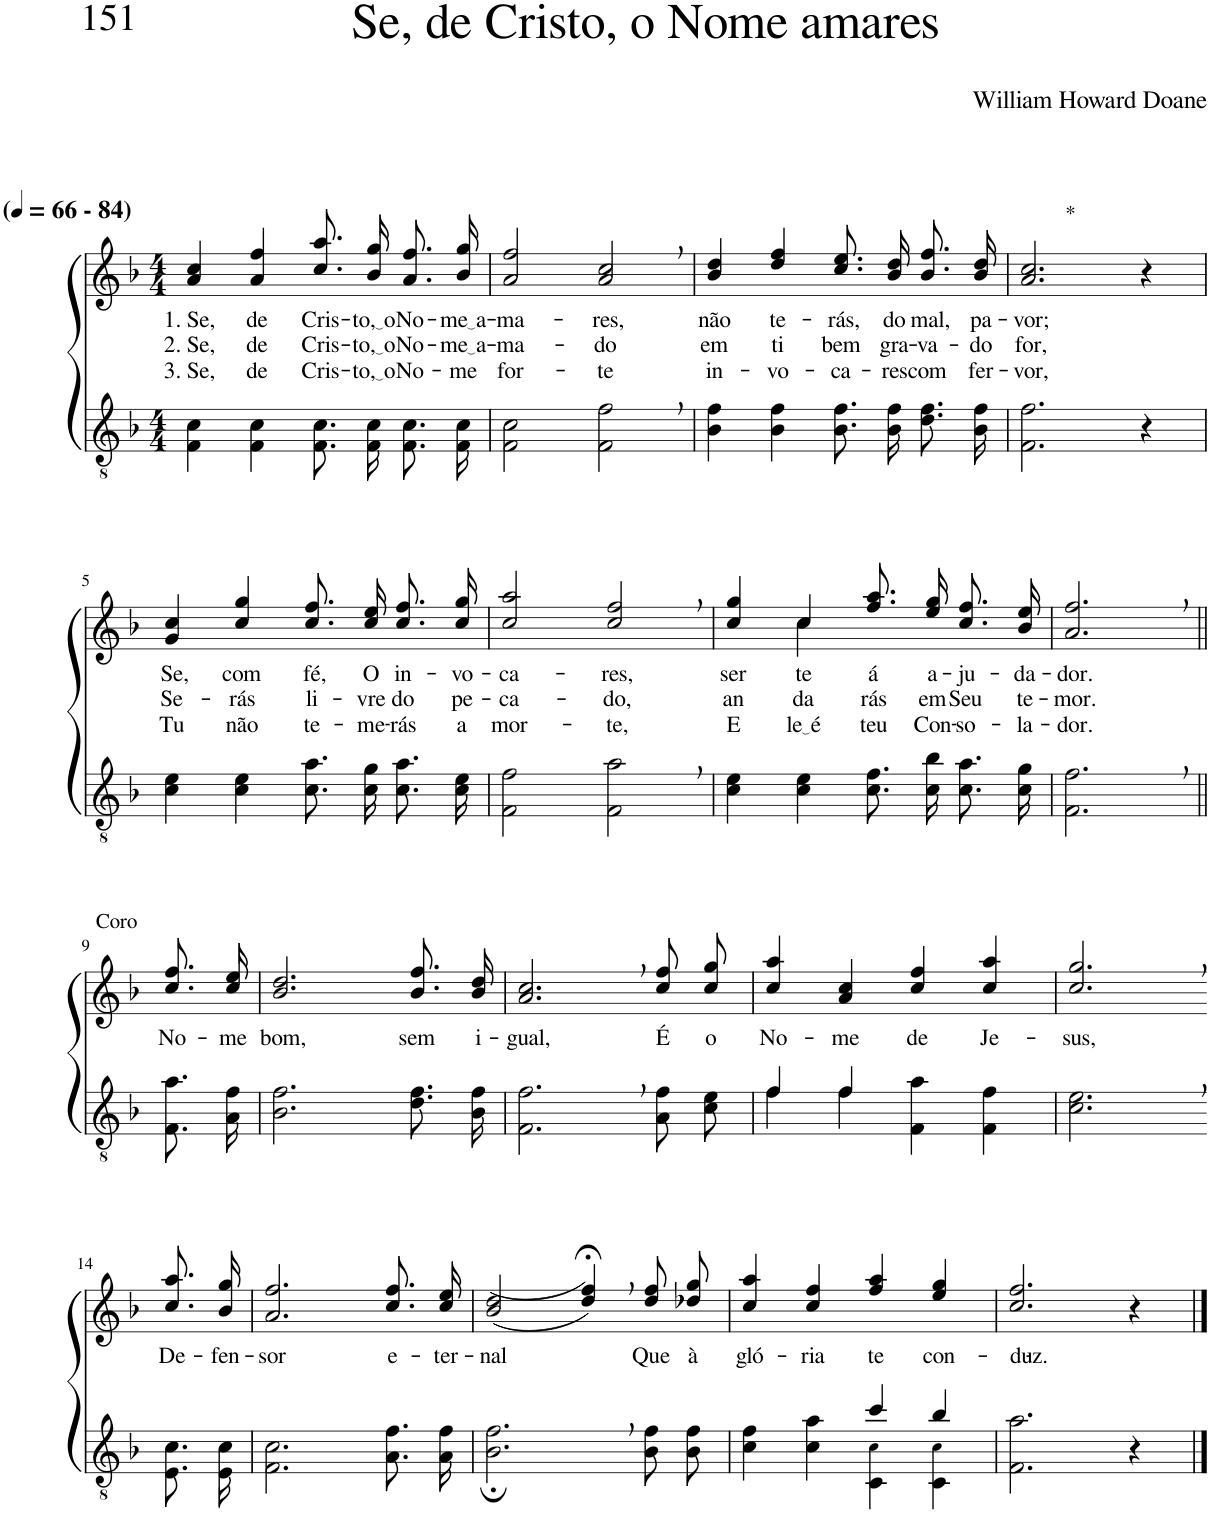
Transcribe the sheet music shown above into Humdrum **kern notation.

**kern	**kern	**text	**text	**text
*part2	*part1	*part1	*part1	*part1
*staff2	*staff1	*staff1	*staff1	*staff1
*I"Parte III e IV	*I"Parte I e II	*	*	*
*clefGv2	*clefG2	*	*	*
*Trd5c9	*Trd5c9	*	*	*
*k[b-]	*k[b-]	*	*	*
*M4/4	*M4/4	*	*	*
*MM66	*MM66	*	*	*
=1	=1	=1	=1	=1
!	!LO:TX:a:B:t=(	!	!	!
!	!LO:TX:a:B:t=- 84)	!	!	!
!	!	!LO:LY:b	!LO:LY:b	!LO:LY:b
4F\ 4c\	4a/ 4cc/	1. Se,	2. Se,	3. Se,
!	!	!LO:LY:b	!LO:LY:b	!LO:LY:b
4F\ 4c\	4a/ 4ff/	de	de	de
!	!	!LO:LY:b	!LO:LY:b	!LO:LY:b
8.F/ 8.c/L	8.cc\ 8.aa\L	Cris-	Cris-	Cris-
!	!	!LO:LY:b	!LO:LY:b	!LO:LY:b
16F/ 16c/Jk	16b-\ 16gg\Jk	to, o	to, o	to, o
!	!	!LO:LY:b	!LO:LY:b	!LO:LY:b
8.F/ 8.c/L	8.a\ 8.ff\L	No-	No-	No-
!	!	!LO:LY:b	!LO:LY:b	!LO:LY:b
16F/ 16c/Jk	16b-\ 16gg\Jk	me a	me a	-me
=2	=2	=2	=2	=2
!	!	!LO:LY:b	!LO:LY:b	!LO:LY:b
2F\ 2c\	2a/ 2ff/	-ma-	-ma-	for-
!	!	!LO:LY:b	!LO:LY:b	!LO:LY:b
2F\, 2f\,	2a/, 2cc/,	-res,	-do	-te
=3	=3	=3	=3	=3
!	!	!LO:LY:b	!LO:LY:b	!LO:LY:b
4B-\ 4f\	4b-/ 4dd/	não	em	in-
!	!	!LO:LY:b	!LO:LY:b	!LO:LY:b
4B-\ 4f\	4dd/ 4ff/	te-	ti	-vo-
!	!	!LO:LY:b	!LO:LY:b	!LO:LY:b
8.B-\ 8.f\L	8.cc\ 8.ee\L	-rás,	bem	-ca-
!	!	!LO:LY:b	!LO:LY:b	!LO:LY:b
16B-\ 16f\Jk	16b-\ 16dd\Jk	do	gra-	-res
!	!	!LO:LY:b	!LO:LY:b	!LO:LY:b
8.d\ 8.f\L	8.b-\ 8.ff\L	mal,	-va-	com
!	!	!LO:LY:b	!LO:LY:b	!LO:LY:b
16B-\ 16f\Jk	16b-\ 16dd\Jk	pa-	-do	fer-
=4	=4	=4	=4	=4
!	!LO:TX:a:t=*	!	!	!
!	!	!LO:LY:b	!LO:LY:b	!LO:LY:b
2.F\ 2.f\	2.a/ 2.cc/	-vor;	for,	-vor,
4r	4r	.	.	.
!!LO:LB:g=z
=5	=5	=5	=5	=5
!	!	!LO:LY:b	!LO:LY:b	!LO:LY:b
4c\ 4e\	4g/ 4cc/	Se,	Se-	Tu
!	!	!LO:LY:b	!LO:LY:b	!LO:LY:b
4c\ 4e\	4cc/ 4gg/	com	-rás	não
!	!	!LO:LY:b	!LO:LY:b	!LO:LY:b
8.c\ 8.a\L	8.cc\ 8.ff\L	fé,	li-	te-
!	!	!LO:LY:b	!LO:LY:b	!LO:LY:b
16c\ 16g\Jk	16cc\ 16ee\Jk	O	-vre	-me-
!	!	!LO:LY:b	!LO:LY:b	!LO:LY:b
8.c\ 8.a\L	8.cc\ 8.ff\L	in-	do	-rás
!	!	!LO:LY:b	!LO:LY:b	!LO:LY:b
16c\ 16e\Jk	16cc\ 16gg\Jk	-vo-	pe-	a
=6	=6	=6	=6	=6
!	!	!LO:LY:b	!LO:LY:b	!LO:LY:b
2F\ 2f\	2cc/ 2aa/	-ca-	-ca-	mor-
!	!	!LO:LY:b	!LO:LY:b	!LO:LY:b
2F\, 2a\,	2cc/, 2ff/,	-res,	-do,	-te,
=7	=7	=7	=7	=7
!	!	!LO:LY:b	!LO:LY:b	!LO:LY:b
*	*^	*	*	*
4c\ 4e\	4cc/ 4gg/	4ryy	ser-	an-	E-
!	!	!	!LO:LY:b	!LO:LY:b	!LO:LY:b
4c\ 4e\	4cc/	4cc\	-te-	-da-	le é
!	!	!	!LO:LY:b	!LO:LY:b	!LO:LY:b
8.c\ 8.f\L	8.ff\ 8.aa\L	2ryy	-á	-rás	teu
!	!	!	!LO:LY:b	!LO:LY:b	!LO:LY:b
16c\ 16b-\Jk	16ee\ 16gg\Jk	.	a-	em	Con-
!	!	!	!LO:LY:b	!LO:LY:b	!LO:LY:b
8.c\ 8.a\L	8.cc\ 8.ff\L	.	-ju-	Seu	-so-
!	!	!	!LO:LY:b	!LO:LY:b	!LO:LY:b
16c\ 16g\Jk	16b-\ 16ee\Jk	.	-da-	te-	-la-
*	*v	*v	*	*	*
=8	=8	=8	=8	=8
!	!	!LO:LY:b	!LO:LY:b	!LO:LY:b
2.F\, 2.f\,	2.a/, 2.ff/,	-dor.	-mor.	-dor.
!!LO:LB:g=z
=9||	=9||	=9||	=9||	=9||
!	!LO:TX:a:t=Coro	!	!	!
!	!	!LO:LY:b	!	!
8.F\ 8.a\L	8.cc\ 8.ff\L	No-	.	.
!	!	!LO:LY:b	!	!
16A\ 16f\Jk	16cc\ 16ee\Jk	-me	.	.
=10	=10	=10	=10	=10
!	!	!LO:LY:b	!	!
2.B-\ 2.f\	2.b-/ 2.dd/	bom,	.	.
!	!	!LO:LY:b	!	!
8.d\ 8.f\L	8.b-\ 8.ff\L	sem	.	.
!	!	!LO:LY:b	!	!
16B-\ 16f\Jk	16b-\ 16dd\Jk	i-	.	.
=11	=11	=11	=11	=11
!	!	!LO:LY:b	!	!
2.F\, 2.f\,	2.a/, 2.cc/,	-gual,	.	.
!	!	!LO:LY:b	!	!
8A\ 8f\L	8cc\ 8ff\L	É	.	.
!	!	!LO:LY:b	!	!
8c\ 8e\J	8cc\ 8gg\J	o	.	.
=12	=12	=12	=12	=12
*^	*	*	*	*
!	!	!	!LO:LY:b	!	!
4f/	4f\	4cc/ 4aa/	No-	.	.
!	!	!	!LO:LY:b	!	!
4f/	4f\	4a/ 4cc/	-me	.	.
!	!	!	!LO:LY:b	!	!
2ryy	4F\ 4a\	4cc/ 4ff/	de	.	.
!	!	!	!LO:LY:b	!	!
.	4F\ 4f\	4cc/ 4aa/	Je-	.	.
=13	=13	=13	=13	=13	=13
!	!	!	!LO:LY:b	!	!
*v	*v	*	*	*	*
2.c\, 2.e\,	2.cc/, 2.gg/,	-sus,	.	.
!!LO:LB:g=z
=14-	=14-	=14-	=14-	=14-
!	!	!LO:LY:b	!	!
8.E/ 8.c/L	8.cc\ 8.aa\L	De-	.	.
!	!	!LO:LY:b	!	!
16E/ 16c/Jk	16b-\ 16gg\Jk	-fen-	.	.
=15	=15	=15	=15	=15
!	!	!LO:LY:b	!	!
2.F\ 2.c\	2.a/ 2.ff/	-sor	.	.
!	!	!LO:LY:b	!	!
8.A\ 8.f\L	8.cc\ 8.ff\L	e-	.	.
!	!	!LO:LY:b	!	!
16A\ 16f\Jk	16cc\ 16ee\Jk	-ter-	.	.
=16	=16	=16	=16	=16
!	!	!LO:LY:b	!	!
2.B-\;, 2.f\;,	((2b-/ 2dd/	-nal	.	.
.	4dd/;<, 4ff/;<,))	.	.	.
!	!	!LO:LY:b	!	!
8B-\ 8f\L	8dd\ 8ff\L	Que	.	.
!	!	!LO:LY:b	!	!
8B-\ 8f\J	8dd-X\ 8gg\J	à	.	.
=17	=17	=17	=17	=17
*^	*	*	*	*
!	!	!	!LO:LY:b	!	!
4c\ 4f\	2ryy	4cc/ 4aa/	gló-	.	.
!	!	!	!LO:LY:b	!	!
4c\ 4a\	.	4cc/ 4ff/	-ria	.	.
!	!	!	!LO:LY:b	!	!
4cc/	4C\ 4c!\	4ff/ 4aa/	te	.	.
!	!	!	!LO:LY:b	!	!
4b-/	4C\ 4c!\	4ee/ 4gg/	con-	.	.
=18	=18	=18	=18	=18	=18
!	!	!	!LO:LY:b	!	!
*v	*v	*	*	*	*
2.F\ 2.a\	2.cc/ 2.ff/	-duz.-	.	.
4r	4r	.	.	.
==	==	==	==	==
*-	*-	*-	*-	*-
